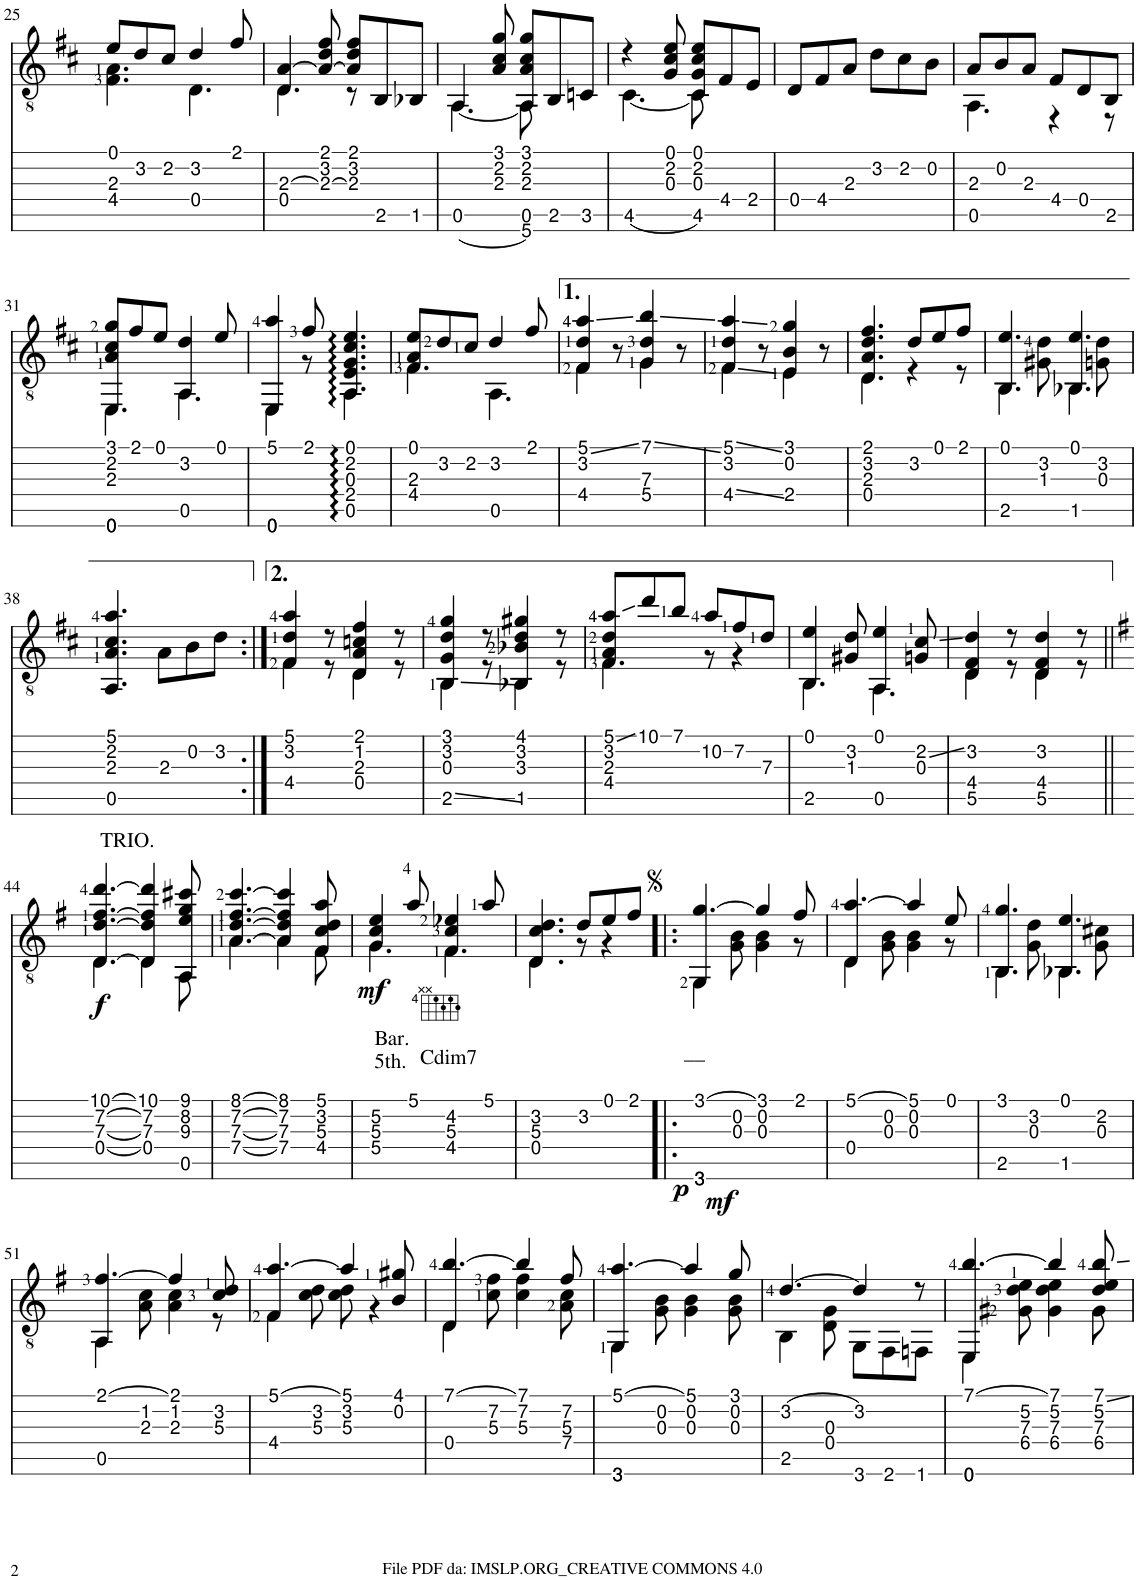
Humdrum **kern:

**kern	**kern	**dynam
*part1	*part1	*part1
*staff2	*staff1	*staff1/2
*I"Guitar	*	*
*I'Guit.	*	*
!!LO:PB:g=z
*	*clefGv2	*
*k[f#c#]	*k[f#c#]	*
*M6/8	*M6/8	*
=25	=25	=25
*^	*^	*
8eL	4.F# 4.A	8e/L	4.F#\ 4.A\	.
8d	.	8d/	.	.
8c#J	.	8c#/J	.	.
4d	4.D	4d/	4.D\	.
8f#	.	8f#/	.	.
=26	=26	=26	=26	=26
4D [4A	4.D	4D/ [4A/	4.D\	.
8A_ 8d 8f#	.	8A/_ 8d/ 8f#/	.	.
8A]\ 8d\ 8f#\L	8r	8A/] 8d/ 8f#/L	8r	.
8BB	4ryy	8BB/	4ryy	.
8BB-J	.	8BB-X/J	.	.
=27	=27	=27	=27	=27
4AA	[4.AA	4AA/	[4.AA\	.
8A 8c# 8g	.	8A/ 8c#/ 8g/	.	.
8AA\ 8A\ 8c#\ 8g\L	8AA]	8AA/ 8A/ 8c#/ 8g/L	8AA\]	.
8BB	4ryy	8BB/	4ryy	.
8CJ	.	8Cn/J	.	.
=28	=28	=28	=28	=28
4r	[4.C#	4r	[4.C#\	.
8G 8c# 8e	.	8G/ 8c#/ 8e/	.	.
8C#\ 8G\ 8c#\ 8e\L	8C#]	8C#/ 8G/ 8c#/ 8e/L	8C#\]	.
8F#	4ryy	8F#/	4ryy	.
8EJ	.	8E/J	.	.
*v	*v	*	*	*
*	*v	*v	*
=29	=29	=29
8DL	8D/L	.
8F#	8F#/	.
8AJ	8A/J	.
8dL	8d\L	.
8c#	8c#\	.
8BJ	8B\J	.
=30	=30	=30
*^	*^	*
8AL	4.AA	8A/L	4.AA\	.
8B	.	8B/	.	.
8AJ	.	8A/J	.	.
8F#L	4r	8F#/L	4r	.
8D	.	8D/	.	.
8BBJ	8r	8BB/J	8r	.
!!LO:LB:g=z	!!
=31	=31	=31	=31	=31
8EE\ 8A\ 8c#\ 8g\L	4.EE	8EE/ 8A/ 8c#/ 8g/L	4.EE\	.
8f#	.	8f#/	.	.
8eJ	.	8e/J	.	.
4AA 4d	4.AA	4AA/ 4d/	4.AA\	.
8e	.	8e/	.	.
=32	=32	=32	=32	=32
4EE 4a	4EE	4EE/ 4a/	4EE\	.
8f#	8r	8f#/	8r	.
4.AA 4.E 4.G 4.c# 4.e	4.AA	4.AA/ 4.E/ 4.G/ 4.c#/ 4.e/	4.AA\	.
=33	=33	=33	=33	=33
8F#\ 8A\ 8e\L	4.F#	8F#/ 8A/ 8e/L	4.F#\	.
8d	.	8d/	.	.
8c#J	.	8c#/J	.	.
4d	4.AA	4d/	4.AA\	.
8f#	.	8f#/	.	.
=34	=34	=34	=34	=34
4F# 4d 4a	4F#	4F#/ 4d/ 4a/	4F#\	.
8r	8ryy	8r	8ryy	.
4G 4d 4b	4G	4G/ 4d/ 4b/	4G\	.
8r	8ryy	8r	8ryy	.
=35	=35	=35	=35	=35
4F# 4d 4a	4F#	4F#/ 4d/ 4a/	4F#\	.
8r	8ryy	8r	8ryy	.
4E 4B 4g	4E	4E/ 4B/ 4g/	4E\	.
8r	8ryy	8r	8ryy	.
=36	=36	=36	=36	=36
4.D 4.A 4.d 4.f#	4.D	4.D/ 4.A/ 4.d/ 4.f#/	4.D\	.
8dL	4r	8d/L	4r	.
8e	.	8e/	.	.
8f#J	8r	8f#/J	8r	.
=37	=37	=37	=37	=37
*	*^	*	*^	*
4.BB 4.e	4ryy	4.BB	4.BB/ 4.e/	4ryy	4.BB\	.
.	8G#\ 8d\L	.	.	8G#X\ 8d\	.	.
4.BB- 4.e	8ryy	4.BB-	4.BB-X/ 4.e/	8ryy	4.BB-\	.
.	8G\ 8d\J	.	.	8Gn\ 8d\	.	.
.	8ryy	.	.	8ryy	.	.
*v	*v	*v	*	*	*	*
*	*v	*v	*v	*
!!LO:LB:g=z
=38	=38	=38
4.AA 4.A 4.c# 4.a	4.AA/ 4.A/ 4.c#/ 4.a/	.
8AL	8A\L	.
8B	8B\	.
8dJ	8d\J	.
=39:|!	=39:|!	=39:|!
*^	*^	*
4F# 4d 4a	4F#	4F#/ 4d/ 4a/	4F#\	.
8r	8r	8r	8r	.
4D 4A 4c 4f#	4D	4D/ 4A/ 4cn/ 4f#/	4D\	.
8r	8r	8r	8r	.
=40	=40	=40	=40	=40
4BB 4G 4d 4g	4BB	4BB/ 4G/ 4d/ 4g/	4BB\	.
8r	8r	8r	8r	.
4BB- 4B- 4d 4g#	4BB-	4BB-X/ 4B-X/ 4d/ 4g#X/	4BB-\	.
8r	8r	8r	8r	.
=41	=41	=41	=41	=41
8F#\ 8A\ 8d\ 8a\L	4.F#	8F#/ 8A/ 8d/ 8a/L	4.F#\	.
8dd	.	8dd/	.	.
8bJ	.	8b/J	.	.
8aL	8r	8a/L	8r	.
8f#	4r	8f#/	4r	.
8dJ	.	8d/J	.	.
=42	=42	=42	=42	=42
4BB 4e	4.BB	4BB/ 4e/	4.BB\	.
8G# 8d	.	8G#X/ 8d/	.	.
4AA 4e	4.AA	4AA/ 4e/	4.AA\	.
8G 8c#	.	8Gn/ 8c#/	.	.
=43	=43	=43	=43	=43
4D 4F# 4d	4D	4D/ 4F#/ 4d/	4D\	.
8r	8r	8r	8r	.
4D 4F# 4d	4D	4D/ 4F#/ 4d/	4D\	.
8r	8r	8r	8r	.
!!LO:LB:g=z	!!
=44||	=44||	=44||	=44||	=44||
*k[f#]	*	*k[f#]	*	*
!	!	!LO:TX:a:t=TRIO.	!	!
!	!	!	!	!LO:DY:b
[4.D [4.d [4.f# [4.dd	4.D	[4.D/ [4.d/ [4.f#/ [4.dd/	4.D\	f
4D] 4d] 4f#] 4dd]	4D	4D/] 4d/] 4f#/] 4dd/]	4D\	.
8AA 8e 8g 8cc#	8AA	8AA/ 8e/ 8g/ 8cc#X/	8AA\	.
=45	=45	=45	=45	=45
[4.A [4.d [4.f# [4.cc	4.A	[4.A/ [4.d/ [4.f#/ [4.cc/	4.A\	.
4A] 4d] 4f#] 4cc]	4A	4A/] 4d/] 4f#/] 4cc/]	4A\	.
8F# 8c 8d 8a	8F#	8F#/ 8c/ 8d/ 8a/	8F#\	.
=46	=46	=46	=46	=46
!LO:TX:a:t=Bar.	!	!	!	!
!LO:TX:a:t=5th.	!	!	!	!
!	!	!	!	!LO:DY:b
4G 4c 4e	4.G	4G/ 4c/ 4e/	4.G\	mf
8a	.	8a/	.	.
!LO:TX:a:t=Cdim7	!	!	!	!
4F# 4c 4e-	4.F#	4F#/ 4c/ 4e-X/	4.F#\	.
8a	.	8a/	.	.
=47	=47	=47	=47	=47
4.D 4.c 4.d	4.D	4.D/ 4.c/ 4.d/	4.D\	.
8dL	8r	8d/L	8r	.
8e	4r	8e/	4r	.
!	!	!	!	!LO:DY:b=2
8f#J	.	8f#/J	.	p
=48!|:	=48!|:	=48!|:	=48!|:	=48!|:
!LO:TX:a:t=__	!	!	!	!
4.GG [4.g	4GG	4.GG/ [4.g/	4GG\	.
!	!	!	!	!LO:DY:b=2
.	8G 8B	.	8G\ 8B\	mf
4g]	4G 4B	4g/]	4G\ 4B\	.
8f#	8r	8f#/	8r	.
=49	=49	=49	=49	=49
4.D [4.a	4D	4.D/ [4.a/	4D\	.
.	8G 8B	.	8G\ 8B\	.
4a]	4G 4B	4a/]	4G\ 4B\	.
8e	8r	8e/	8r	.
=50	=50	=50	=50	=50
*	*^	*	*^	*
4.BB 4.g	4ryy	4.BB	4.BB/ 4.g/	4ryy	4.BB\	.
.	8G\ 8d\L	.	.	8G\ 8d\	.	.
4.BB-X 4.e	8ryy	4.BB-	4.BB-X/ 4.e/	8ryy	4.BB-\	.
.	8Gn\ 8c#\J	.	.	8G\ 8c#X\	.	.
.	8ryy	.	.	8ryy	.	.
*	*v	*v	*	*	*	*
*	*	*	*v	*v	*
!!LO:LB:g=z
=51	=51	=51	=51	=51
4.AA [4.f#	4AA	4.AA/ [4.f#/	4AA\	.
.	8A 8c	.	8A\ 8c\	.
4f#]	4A 4c	4f#/]	4A\ 4c\	.
8c 8d	8r	8c/ 8d/	8r	.
=52	=52	=52	=52	=52
4.F# [4.a	4F#	4.F#/ [4.a/	4F#\	.
.	8c 8d	.	8c\ 8d\	.
4a]	8c 8d	4a/]	8c\ 8d\	.
.	4r	.	4r	.
8B 8g#	.	8B/ 8g#X/	.	.
=53	=53	=53	=53	=53
4.D [4.b	4D	4.D/ [4.b/	4D\	.
.	8c 8f#	.	8c\ 8f#\	.
4b]	4c 4f#	4b/]	4c\ 4f#\	.
8f#	8A 8c	8f#/	8A\ 8c\	.
=54	=54	=54	=54	=54
4.GG [4.a	4GG	4.GG/ [4.a/	4GG\	.
.	8G 8B	.	8G\ 8B\	.
4a]	4G 4B	4a/]	4G\ 4B\	.
8g	8G 8B	8g/	8G\ 8B\	.
=55	=55	=55	=55	=55
[4.d	4BB	[4.d/	4BB\	.
.	8D 8G	.	8D\ 8G\	.
4d]	8GGL	4d/]	8GG\L	.
.	8FF#	.	8FF#\	.
8r	8FFJ	8r	8FFn\J	.
=56	=56	=56	=56	=56
4.EE [4.b	4EE	4.EE/ [4.b/	4EE\	.
.	8G# 8d 8e	.	8G#X\ 8d\ 8e\	.
4b]	4G# 4d 4e	4b/]	4G#\ 4d\ 4e\	.
8d 8e 8b	8G#	8d/ 8e/ 8b/	8G#\	.
*v	*v	*	*	*
*	*v	*v	*
=	=	=
*-	*-	*-
